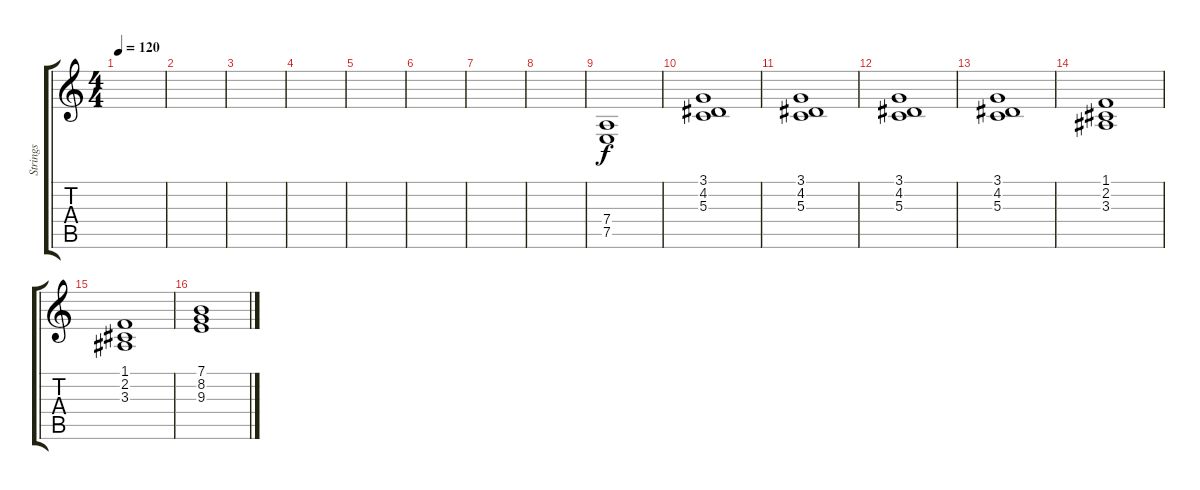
\track ("Strings" "Strings") {instrument stringensemble1}
\staff {score tabs}
\tuning (E4 B3 G3 D3 A2 E2) {hide}
\ts (4 4)
\tempo 120
\clef g2
\ks c
|
|
|
|
|
|
|
|
(7.4 7.5).1 |
(3.1 4.2 5.3).1 |
(3.1 4.2 5.3).1 |
(3.1 4.2 5.3).1 |
(3.1 4.2 5.3).1 |
(1.1 2.2 3.3).1 |
(1.1 2.2 3.3).1 |
(7.1 8.2 9.3).1
